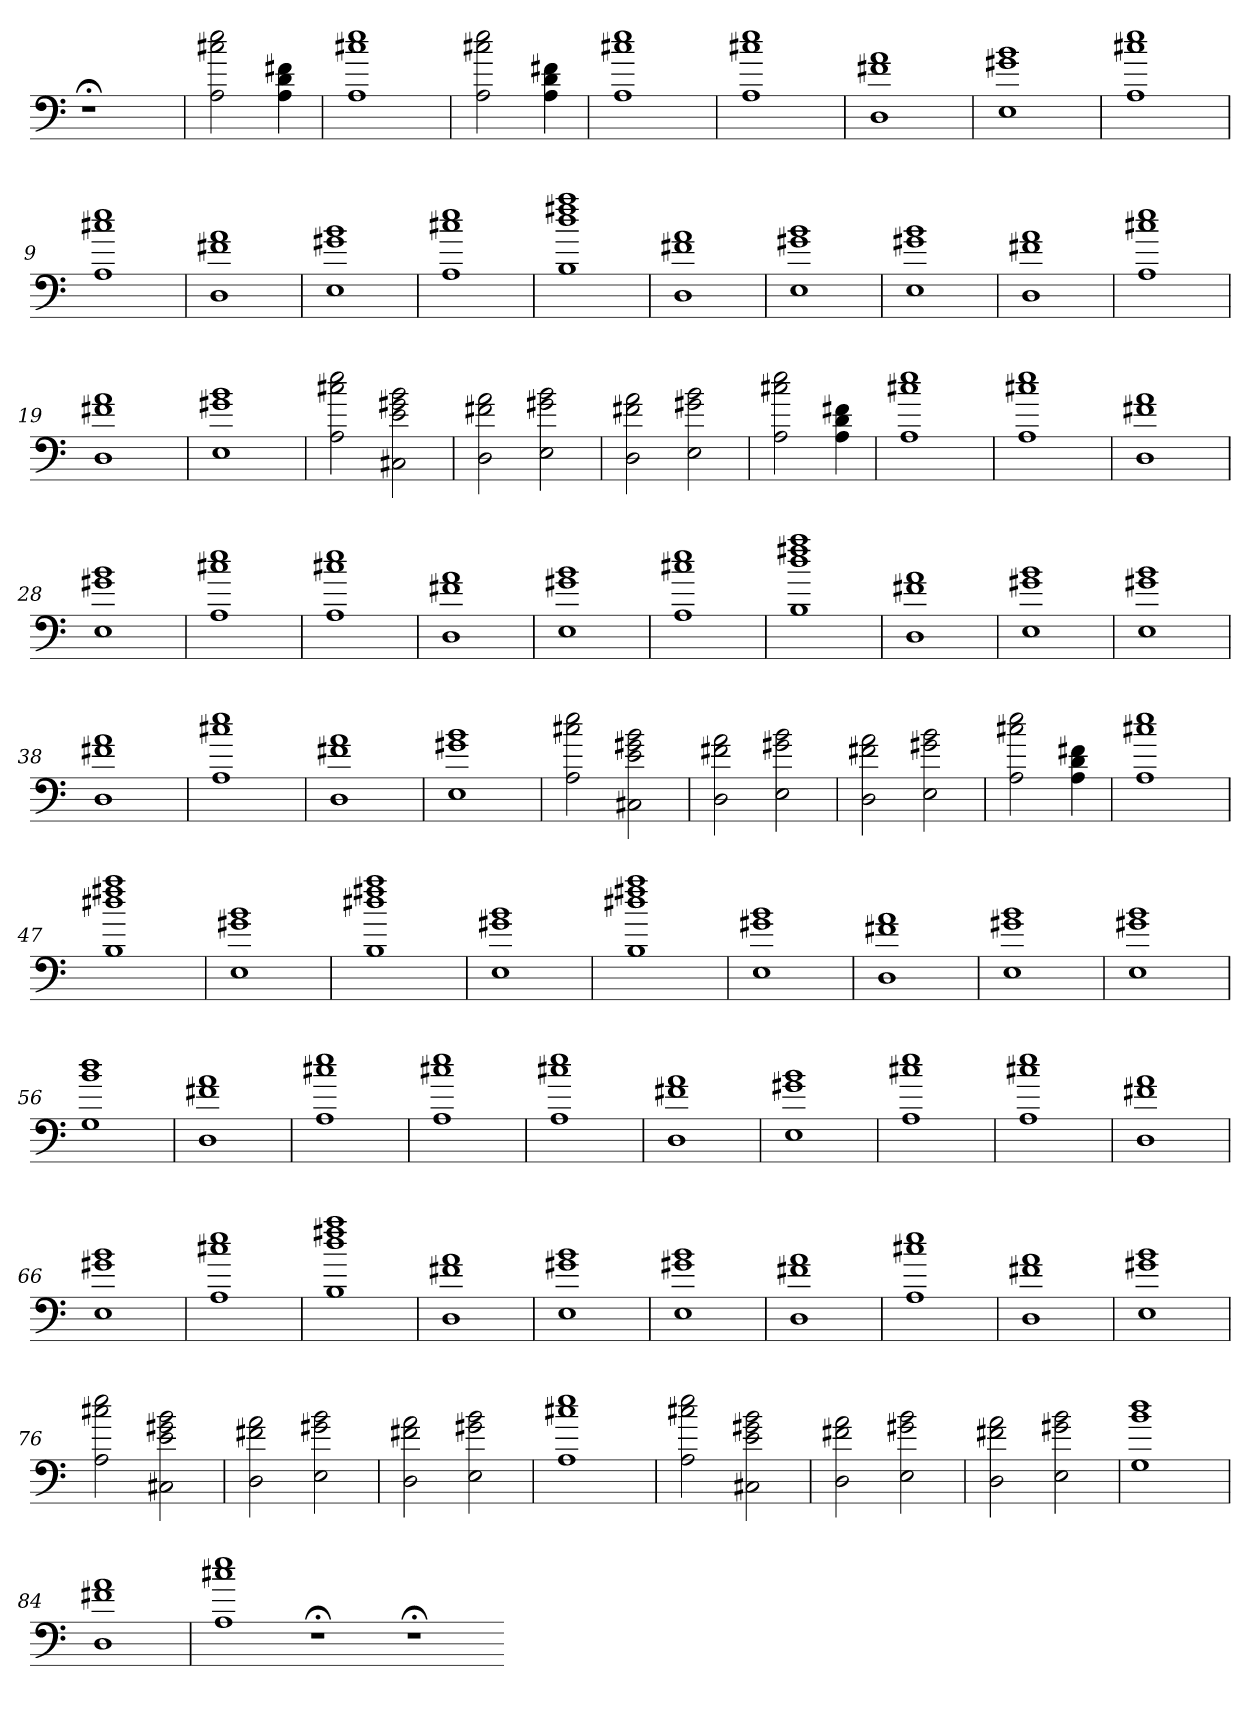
**kern
*part1
*staff1
=
1r;<
=1
2A 2cc#X 2ee
4A 4d 4f#X
=2
1A 1cc#X 1ee
=3
2A 2cc#X 2ee
4A 4d 4f#X
=4
1A 1cc#X 1ee
=5
1A 1cc#X 1ee
=6
1D 1f#X 1a
=7
1E 1g#X 1b
=8
1A 1cc#X 1ee
=9
1A 1cc#X 1ee
=10
1D 1f#X 1a
=11
1E 1g#X 1b
=12
1A 1cc#X 1ee
=13
1B 1dd 1ff#X 1aa
=14
1D 1f#X 1a
=15
1E 1g#X 1b
=16
1E 1g#X 1b
=17
1D 1f#X 1a
=18
1A 1cc#X 1ee
=19
1D 1f#X 1a
=20
1E 1g#X 1b
=21
2A 2cc#X 2ee
2C#X 2e 2g#X 2b
=22
2D 2f#X 2a
2E 2g#X 2b
=23
2D 2f#X 2a
2E 2g#X 2b
=24
2A 2cc#X 2ee
4A 4d 4f#X
=25
1A 1cc#X 1ee
=26
1A 1cc#X 1ee
=27
1D 1f#X 1a
=28
1E 1g#X 1b
=29
1A 1cc#X 1ee
=30
1A 1cc#X 1ee
=31
1D 1f#X 1a
=32
1E 1g#X 1b
=33
1A 1cc#X 1ee
=34
1B 1dd 1ff#X 1aa
=35
1D 1f#X 1a
=36
1E 1g#X 1b
=37
1E 1g#X 1b
=38
1D 1f#X 1a
=39
1A 1cc#X 1ee
=40
1D 1f#X 1a
=41
1E 1g#X 1b
=42
2A 2cc#X 2ee
2C#X 2e 2g#X 2b
=43
2D 2f#X 2a
2E 2g#X 2b
=44
2D 2f#X 2a
2E 2g#X 2b
=45
2A 2cc#X 2ee
4A 4d 4f#X
=46
1A 1cc#X 1ee
=47
1B 1dd#X 1ff#X 1aa
=48
1E 1g#X 1b
=49
1B 1dd#X 1ff#X 1aa
=50
1E 1g#X 1b
=51
1B 1dd#X 1ff#X 1aa
=52
1E 1g#X 1b
=53
1D 1f#X 1a
=54
1E 1g#X 1b
=55
1E 1g#X 1b
=56
1G 1b 1dd
=57
1D 1f#X 1a
=58
1A 1cc#X 1ee
=59
1A 1cc#X 1ee
=60
1A 1cc#X 1ee
=61
1D 1f#X 1a
=62
1E 1g#X 1b
=63
1A 1cc#X 1ee
=64
1A 1cc#X 1ee
=65
1D 1f#X 1a
=66
1E 1g#X 1b
=67
1A 1cc#X 1ee
=68
1B 1dd 1ff#X 1aa
=69
1D 1f#X 1a
=70
1E 1g#X 1b
=71
1E 1g#X 1b
=72
1D 1f#X 1a
=73
1A 1cc#X 1ee
=74
1D 1f#X 1a
=75
1E 1g#X 1b
=76
2A 2cc#X 2ee
2C#X 2e 2g#X 2b
=77
2D 2f#X 2a
2E 2g#X 2b
=78
2D 2f#X 2a
2E 2g#X 2b
=79
1A 1cc#X 1ee
=80
2A 2cc#X 2ee
2C#X 2e 2g#X 2b
=81
2D 2f#X 2a
2E 2g#X 2b
=82
2D 2f#X 2a
2E 2g#X 2b
=83
1G 1b 1dd
=84
1D 1f#X 1a
=85
1A 1cc#X 1ee
1r;<
1r;<
=-
*-
